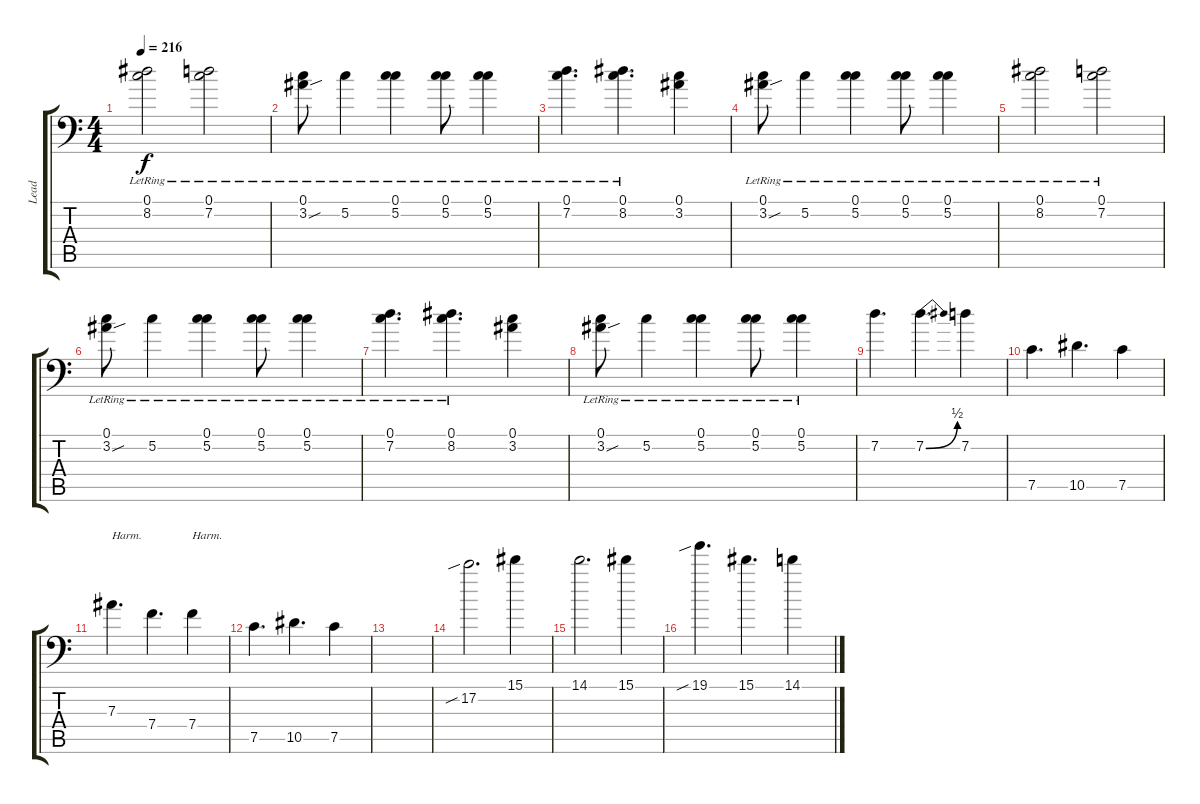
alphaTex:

\track ("Lead" "Lead") {solo instrument distortionguitar}
\staff {score tabs}
\tuning (C4 G3 Eb3 Bb2 F2 Bb1) {hide}
\ts (4 4)
\tempo 216
\clef f4
\ks c
(0.1{lr} 8.2).2{dy f} (0.1{lr} 7.2).2 |
(0.1{lr} 3.2{sou}).8 5.2{lr}.4 (0.1{lr} 5.2).4 (0.1{lr} 5.2).8 (0.1{lr} 5.2).4 |
(0.1{lr} 7.2).4{d} (0.1{lr} 8.2).4{d} (0.1 3.2).4 |
(0.1{lr} 3.2{sou}).8 5.2{lr}.4 (0.1{lr} 5.2).4 (0.1{lr} 5.2).8 (0.1{lr} 5.2).4 |
(0.1{lr} 8.2).2 (0.1{lr} 7.2).2 |
(0.1{lr} 3.2{sou}).8 5.2{lr}.4 (0.1{lr} 5.2).4 (0.1{lr} 5.2).8 (0.1{lr} 5.2).4 |
(0.1{lr} 7.2).4{d} (0.1{lr} 8.2).4{d} (0.1 3.2).4 |
(0.1{lr} 3.2{sou}).8 5.2{lr}.4 (0.1{lr} 5.2).4 (0.1{lr} 5.2).8 (0.1{lr} 5.2).4 |
7.2.4{d} 7.2{be (bend 0 0 60 2)}.4{d} 7.2.4 |
7.5.4{d} 10.5.4{d} 7.5.4 |
7.3.4{d txt "Harm." instrument guitarharmonics} 7.4.4{d instrument distortionguitar} 7.4.4{txt "Harm." instrument guitarharmonics} |
7.5.4{d instrument distortionguitar} 10.5.4{d} 7.5.4 |
|
17.2{sib}.2{d} 15.1.4 |
14.1.2{d} 15.1.4 |
19.1{sib}.4{d} 15.1.4{d} 14.1.4
